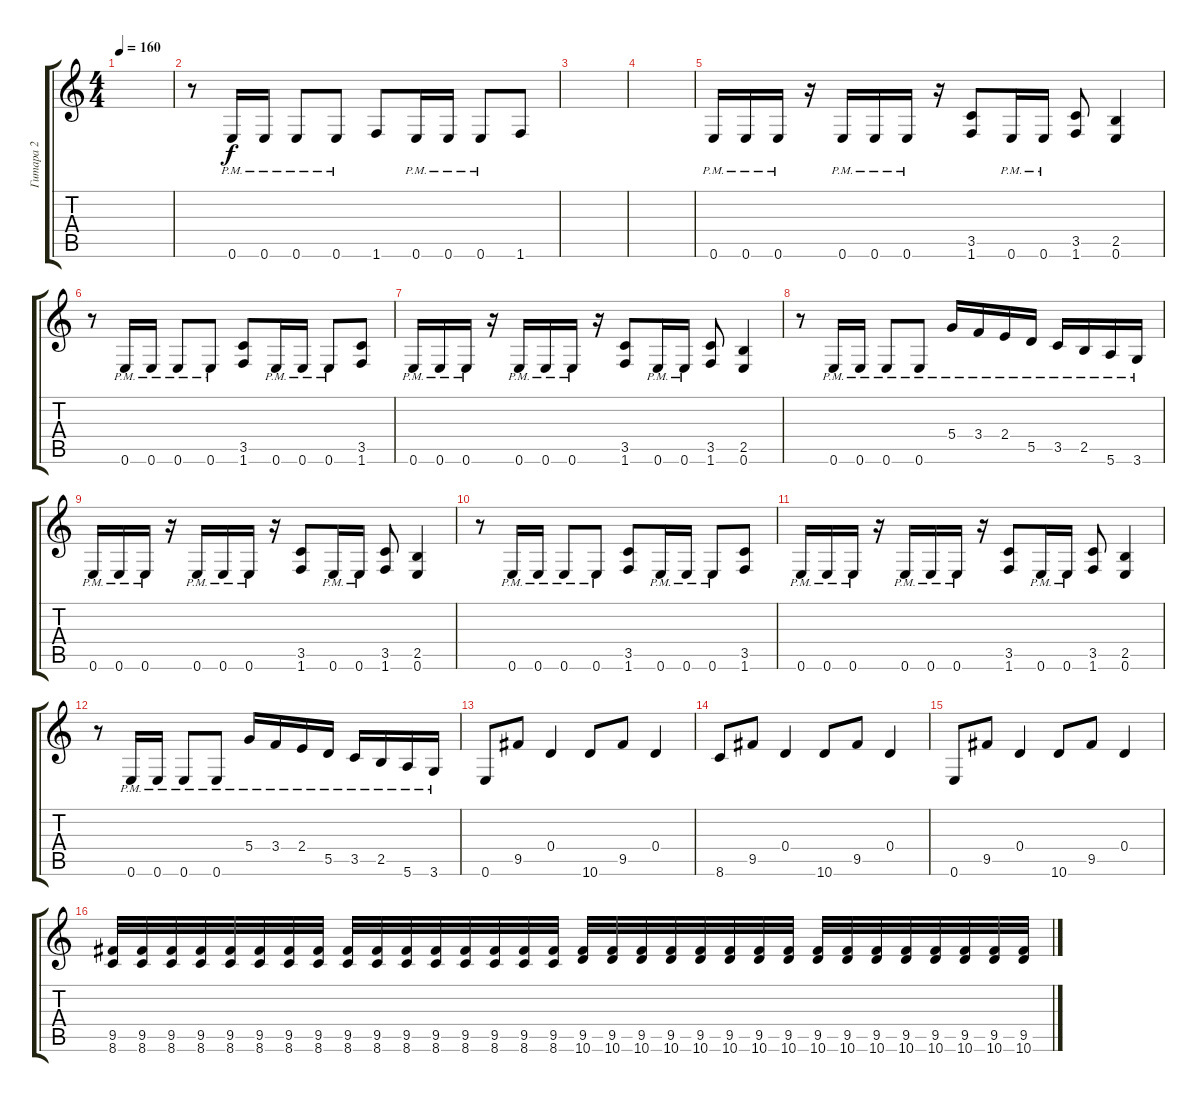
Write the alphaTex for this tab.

\track ("Гитара 2" "Гитара 2") {instrument distortionguitar}
\staff {score tabs}
\tuning (E4 B3 G3 D3 A2 E2) {hide}
\ts (4 4)
\tempo 160
\clef g2
\ks c
|
r.8 0.6{pm}.16 0.6{pm}.16 0.6{pm}.8 0.6{pm}.8 1.6.8 0.6{pm}.16 0.6{pm}.16 0.6{pm}.8 1.6.8 |
|
|
0.6{pm}.16 0.6{pm}.16 0.6{pm}.16 r.16 0.6{pm}.16 0.6{pm}.16 0.6{pm}.16 r.16 (3.5 1.6).8 0.6{pm}.16 0.6{pm}.16 (3.5 1.6).8 (2.5 0.6).4 |
r.8 0.6{pm}.16 0.6{pm}.16 0.6{pm}.8 0.6{pm}.8 (3.5 1.6).8 0.6{pm}.16 0.6{pm}.16 0.6{pm}.8 (3.5 1.6).8 |
0.6{pm}.16 0.6{pm}.16 0.6{pm}.16 r.16 0.6{pm}.16 0.6{pm}.16 0.6{pm}.16 r.16 (3.5 1.6).8 0.6{pm}.16 0.6{pm}.16 (3.5 1.6).8 (2.5 0.6).4 |
r.8 0.6{pm}.16 0.6{pm}.16 0.6{pm}.8 0.6{pm}.8 5.4{pm}.16 3.4{pm}.16 2.4{pm}.16 5.5{pm}.16 3.5{pm}.16 2.5{pm}.16 5.6{pm}.16 3.6{pm}.16 |
0.6{pm}.16 0.6{pm}.16 0.6{pm}.16 r.16 0.6{pm}.16 0.6{pm}.16 0.6{pm}.16 r.16 (3.5 1.6).8 0.6{pm}.16 0.6{pm}.16 (3.5 1.6).8 (2.5 0.6).4 |
r.8 0.6{pm}.16 0.6{pm}.16 0.6{pm}.8 0.6{pm}.8 (3.5 1.6).8 0.6{pm}.16 0.6{pm}.16 0.6{pm}.8 (3.5 1.6).8 |
0.6{pm}.16 0.6{pm}.16 0.6{pm}.16 r.16 0.6{pm}.16 0.6{pm}.16 0.6{pm}.16 r.16 (3.5 1.6).8 0.6{pm}.16 0.6{pm}.16 (3.5 1.6).8 (2.5 0.6).4 |
r.8 0.6{pm}.16 0.6{pm}.16 0.6{pm}.8 0.6{pm}.8 5.4{pm}.16 3.4{pm}.16 2.4{pm}.16 5.5{pm}.16 3.5{pm}.16 2.5{pm}.16 5.6{pm}.16 3.6{pm}.16 |
0.6.8 9.5.8 0.4.4 10.6.8 9.5.8 0.4.4 |
8.6.8 9.5.8 0.4.4 10.6.8 9.5.8 0.4.4 |
0.6.8 9.5.8 0.4.4 10.6.8 9.5.8 0.4.4 |
(9.5 8.6).32 (9.5 8.6).32 (9.5 8.6).32 (9.5 8.6).32 (9.5 8.6).32 (9.5 8.6).32 (9.5 8.6).32 (9.5 8.6).32 (9.5 8.6).32 (9.5 8.6).32 (9.5 8.6).32 (9.5 8.6).32 (9.5 8.6).32 (9.5 8.6).32 (9.5 8.6).32 (9.5 8.6).32 (9.5 10.6).32 (9.5 10.6).32 (9.5 10.6).32 (9.5 10.6).32 (9.5 10.6).32 (9.5 10.6).32 (9.5 10.6).32 (9.5 10.6).32 (9.5 10.6).32 (9.5 10.6).32 (9.5 10.6).32 (9.5 10.6).32 (9.5 10.6).32 (9.5 10.6).32 (9.5 10.6).32 (9.5 10.6).32
